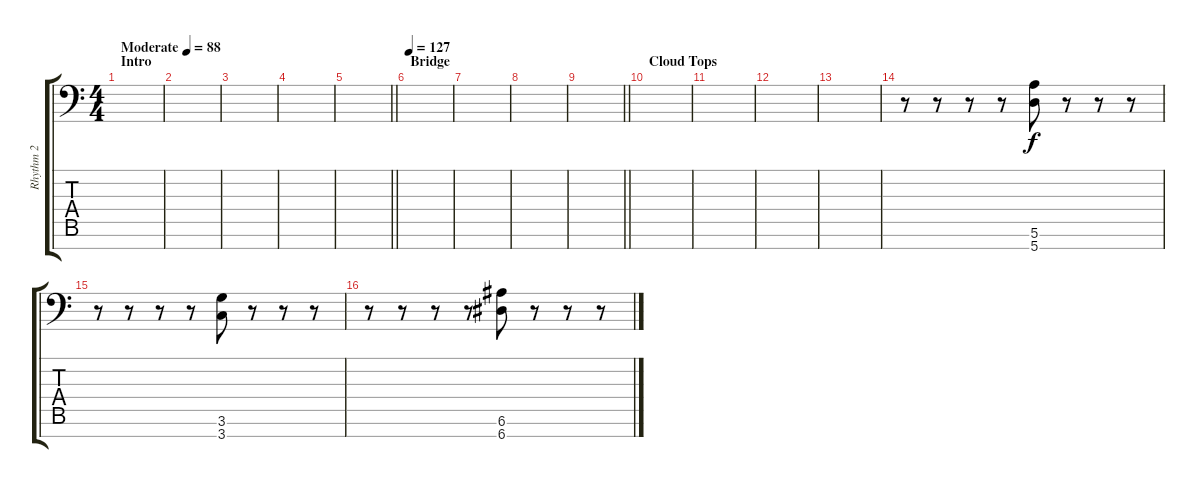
\track ("Rhythm 2" "Rhythm 2") {instrument distortionguitar}
\staff {score tabs}
\tuning (E4 B3 G3 D3 A2 E2 A1) {hide}
\ts (4 4)
\section ("" "Intro")
\tempo (88 "Moderate")
\clef f4
\ks c
|
|
|
|
\barLineRight lightlight
|
\section ("" "Bridge")
\tempo 127
|
|
|
\barLineRight lightlight
|
\section ("" "Cloud Tops")
|
|
|
|
r.8{balance 14} r.8 r.8 r.8 (5.6 5.7).8 r.8 r.8 r.8 |
r.8 r.8 r.8 r.8 (3.6 3.7).8 r.8 r.8 r.8 |
r.8 r.8 r.8 r.8 (6.6 6.7).8 r.8 r.8 r.8
